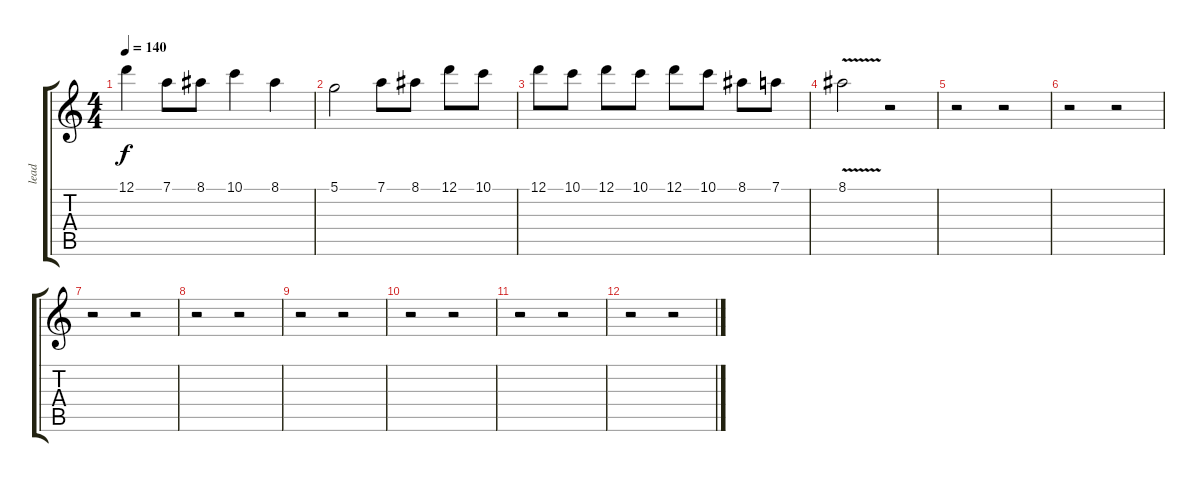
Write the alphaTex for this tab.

\track ("lead" "lead") {instrument distortionguitar}
\staff {score tabs}
\tuning (D4 A3 F3 C3 G2 D2) {hide}
\ts (4 4)
\tempo 140
\clef g2
\ks c
12.1{t}.4{dy f} 7.1.8 8.1.8 10.1.4 8.1.4 |
5.1.2 7.1.8 8.1.8 12.1.8 10.1.8 |
12.1.8 10.1.8 12.1.8 10.1.8 12.1.8 10.1.8 8.1.8 7.1.8 |
8.1{v}.2 r.2 |
r.2 r.2 |
r.2 r.2 |
r.2 r.2 |
r.2 r.2 |
r.2 r.2 |
r.2 r.2 |
r.2 r.2 |
r.2 r.2
